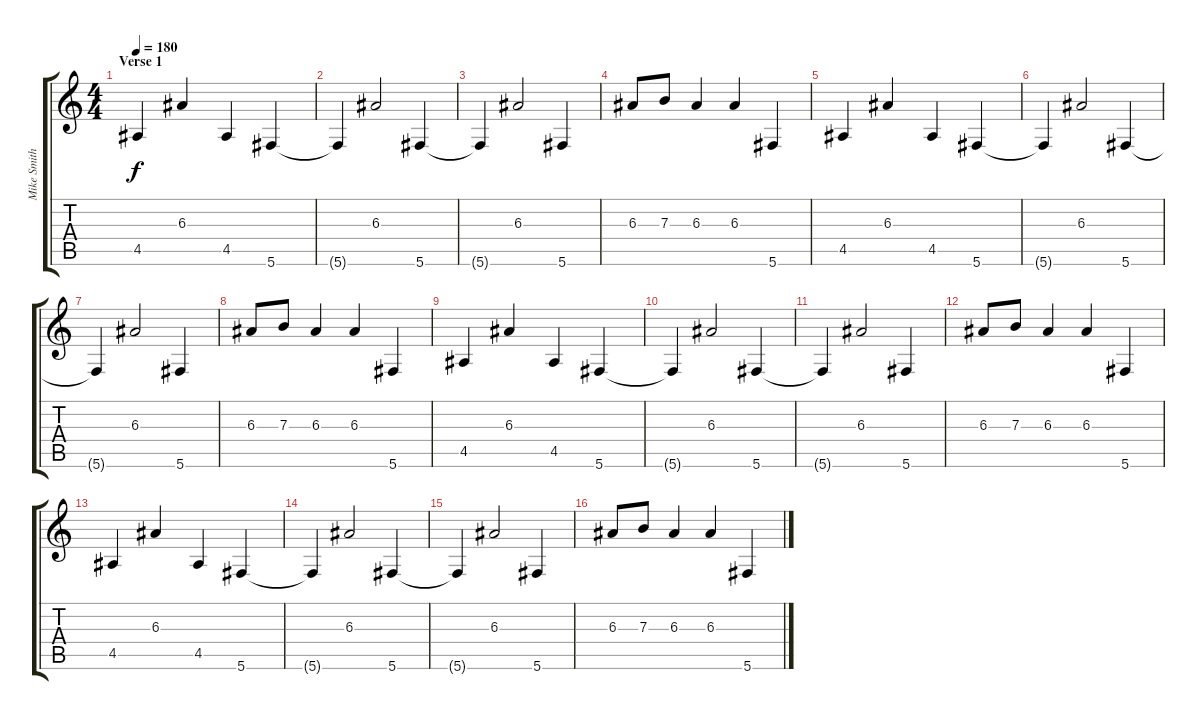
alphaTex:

\track ("Mike Smith" "Mike Smith") {instrument electricguitarjazz}
\staff {score tabs}
\tuning (Db4 Ab3 E3 B2 Gb2 Db2) {hide}
\ts (4 4)
\section ("" "Verse 1")
\tempo 180
\clef g2
\ks c
4.5.4{dy f} 6.3.4 4.5.4 5.6.4 |
5.6{t}.4 6.3.2 5.6.4 |
5.6{t}.4 6.3.2 5.6.4 |
6.3.8 7.3.8 6.3.4 6.3.4 5.6.4 |
4.5.4 6.3.4 4.5.4 5.6.4 |
5.6{t}.4 6.3.2 5.6.4 |
5.6{t}.4 6.3.2 5.6.4 |
6.3.8 7.3.8 6.3.4 6.3.4 5.6.4 |
4.5.4 6.3.4 4.5.4 5.6.4 |
5.6{t}.4 6.3.2 5.6.4 |
5.6{t}.4 6.3.2 5.6.4 |
6.3.8 7.3.8 6.3.4 6.3.4 5.6.4 |
4.5.4 6.3.4 4.5.4 5.6.4 |
5.6{t}.4 6.3.2 5.6.4 |
5.6{t}.4 6.3.2 5.6.4 |
6.3.8 7.3.8 6.3.4 6.3.4 5.6.4
